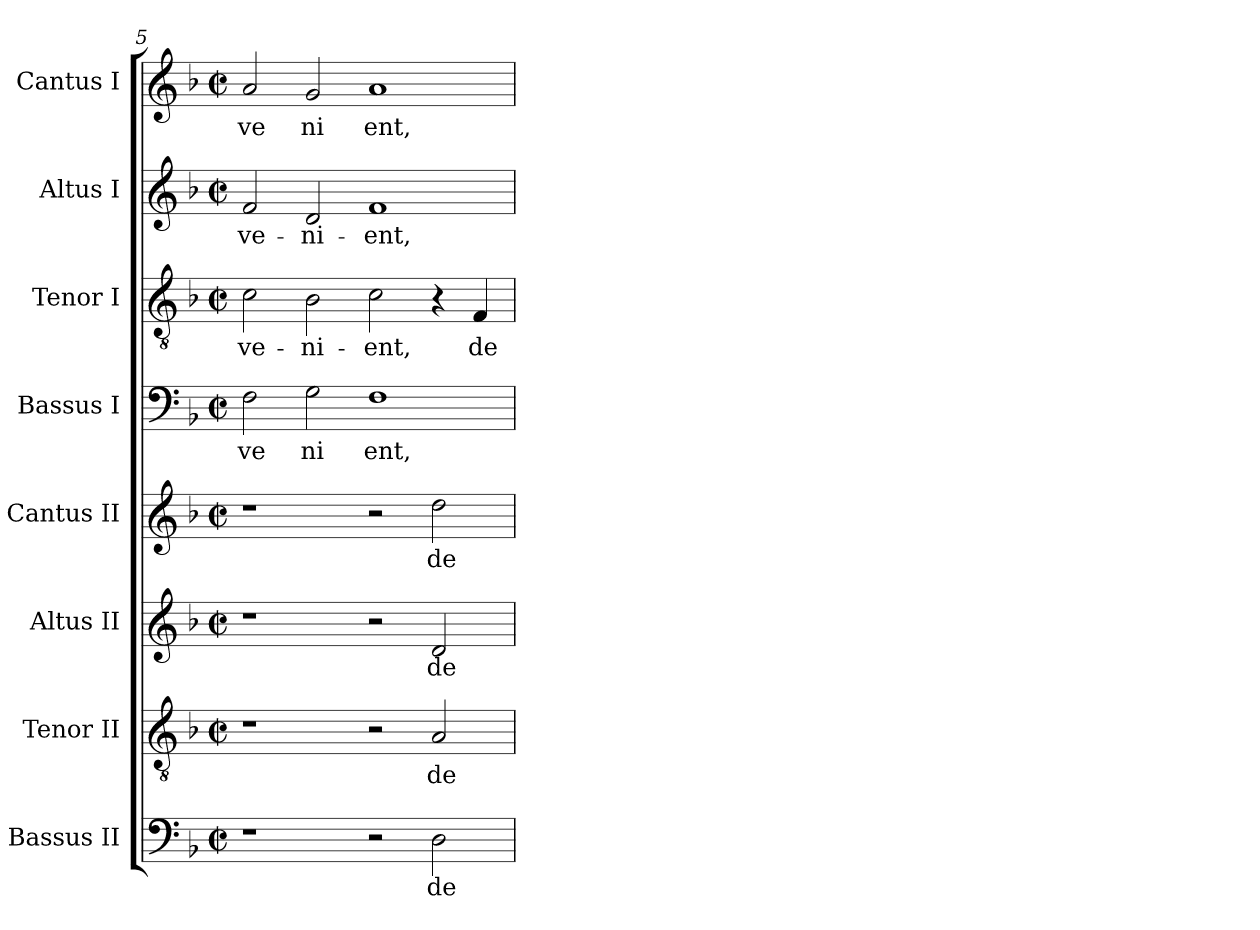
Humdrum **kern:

**kern	**text	**kern	**text	**kern	**text	**kern	**text	**kern	**text	**kern	**text	**kern	**text	**kern	**text
*part8	*part8	*part7	*part7	*part6	*part6	*part5	*part5	*part4	*part4	*part3	*part3	*part2	*part2	*part1	*part1
*staff8	*staff8	*staff7	*staff7	*staff6	*staff6	*staff5	*staff5	*staff4	*staff4	*staff3	*staff3	*staff2	*staff2	*staff1	*staff1
*I"Bassus II	*	*I"Tenor II	*	*I"Altus II	*	*I"Cantus II	*	*I"Bassus I	*	*I"Tenor I	*	*I"Altus I	*	*I"Cantus I	*
*clefF4	*	*clefGv2	*	*clefG2	*	*clefG2	*	*clefF4	*	*clefGv2	*	*clefG2	*	*clefG2	*
*k[b-]	*	*k[b-]	*	*k[b-]	*	*k[b-]	*	*k[b-]	*	*k[b-]	*	*k[b-]	*	*k[b-]	*
*F:	*	*F:	*	*F:	*	*F:	*	*F:	*	*F:	*	*F:	*	*F:	*
*M2/2	*	*M2/2	*	*M2/2	*	*M2/2	*	*M2/2	*	*M2/2	*	*M2/2	*	*M2/2	*
*met(c|)	*	*met(c|)	*	*met(c|)	*	*met(c|)	*	*met(c|)	*	*met(c|)	*	*met(c|)	*	*met(c|)	*
=5	=5	=5	=5	=5	=5	=5	=5	=5	=5	=5	=5	=5	=5	=5	=5
!	!	!	!	!	!	!	!	!	!LO:LY:b:cj	!	!LO:LY:b:cj	!	!LO:LY:b:cj	!	!LO:LY:b:cj
1r	.	1r	.	1r	.	1r	.	2F\	ve	2c\	ve-	2f/	ve-	2a/	ve
!	!	!	!	!	!	!	!	!	!LO:LY:b:cj	!	!LO:LY:b:cj	!	!LO:LY:b:cj	!	!LO:LY:b:cj
.	.	.	.	.	.	.	.	2G\	ni	2B-\	-ni-	2d/	-ni-	2g/	ni
!	!	!	!	!	!	!	!	!	!LO:LY:b:cj	!	!LO:LY:b:cj	!	!LO:LY:b:cj	!	!LO:LY:b:cj
2r	.	2r	.	2r	.	2r	.	1F	ent,	2c\	-ent,	1f	-ent,	1a	ent,
!	!LO:LY:b:cj	!	!LO:LY:b:cj	!	!LO:LY:b:cj	!	!LO:LY:b:cj	!	!	!	!	!	!	!	!
2D\	de	2A/	de	2d/	de	2dd\	de	.	.	4r	.	.	.	.	.
!	!	!	!	!	!	!	!	!	!	!	!LO:LY:b:cj	!	!	!	!
.	.	.	.	.	.	.	.	.	.	4F/	de	.	.	.	.
=	=	=	=	=	=	=	=	=	=	=	=	=	=	=	=
*-	*-	*-	*-	*-	*-	*-	*-	*-	*-	*-	*-	*-	*-	*-	*-
